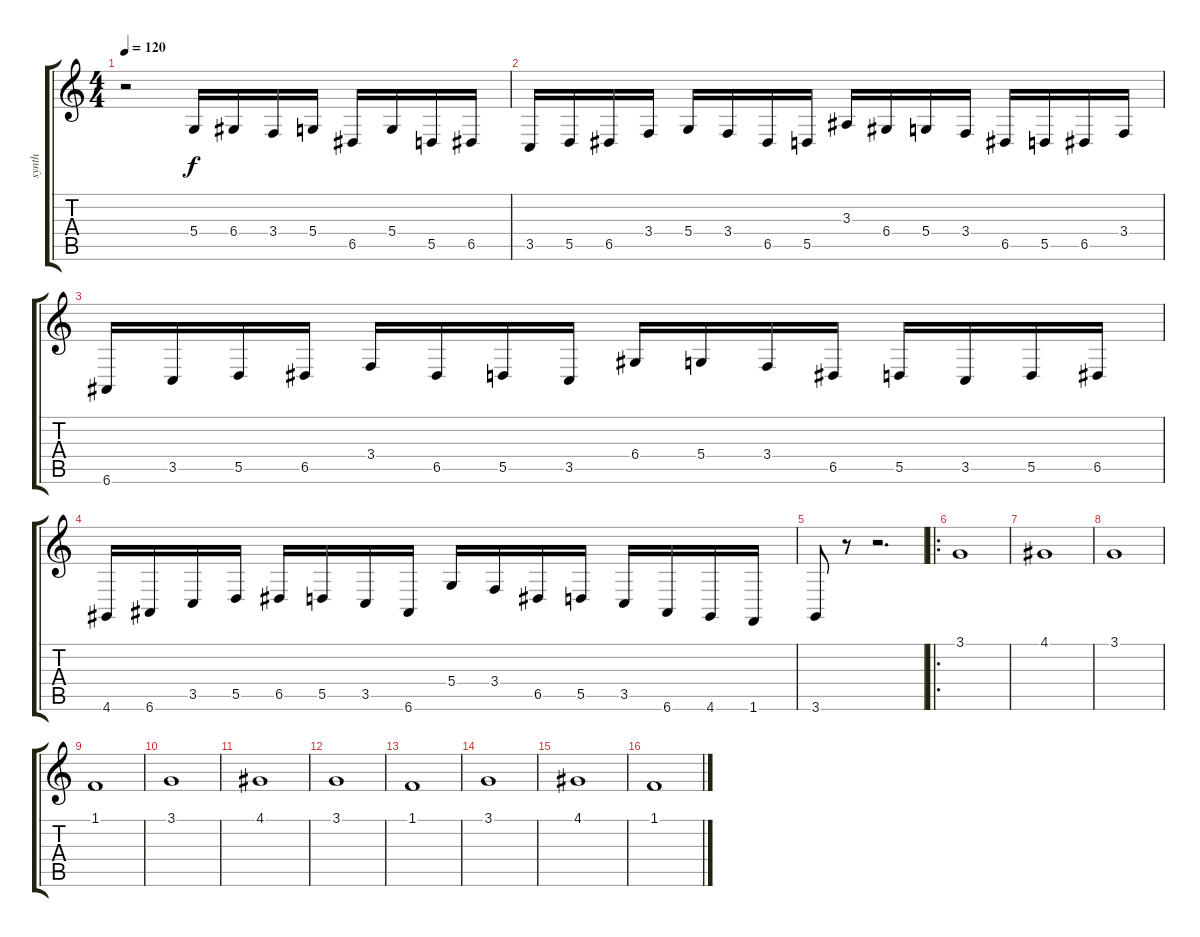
\track ("synth" "synth") {instrument pad7halo}
\staff {score tabs}
\tuning (E4 B3 G3 D3 A2 E2) {hide}
\ts (4 4)
\tempo 120
\clef g2
\ks c
r.2{dy f instrument pad7halo} 5.4.16 6.4.16 3.4.16 5.4.16 6.5.16 5.4.16 5.5.16 6.5.16 |
3.5.16 5.5.16 6.5.16 3.4.16 5.4.16 3.4.16 6.5.16 5.5.16 3.3.16 6.4.16 5.4.16 3.4.16 6.5.16 5.5.16 6.5.16 3.4.16 |
6.6.16 3.5.16 5.5.16 6.5.16 3.4.16 6.5.16 5.5.16 3.5.16 6.4.16 5.4.16 3.4.16 6.5.16 5.5.16 3.5.16 5.5.16 6.5.16 |
4.6.16 6.6.16 3.5.16 5.5.16 6.5.16 5.5.16 3.5.16 6.6.16 5.4.16 3.4.16 6.5.16 5.5.16 3.5.16 6.6.16 4.6.16 1.6.16 |
3.6.8 r.8 r.2{d} |
\ro
3.1.1 |
4.1.1 |
3.1.1 |
1.1.1 |
3.1.1 |
4.1.1 |
3.1.1 |
1.1.1 |
3.1.1 |
4.1.1 |
1.1.1
